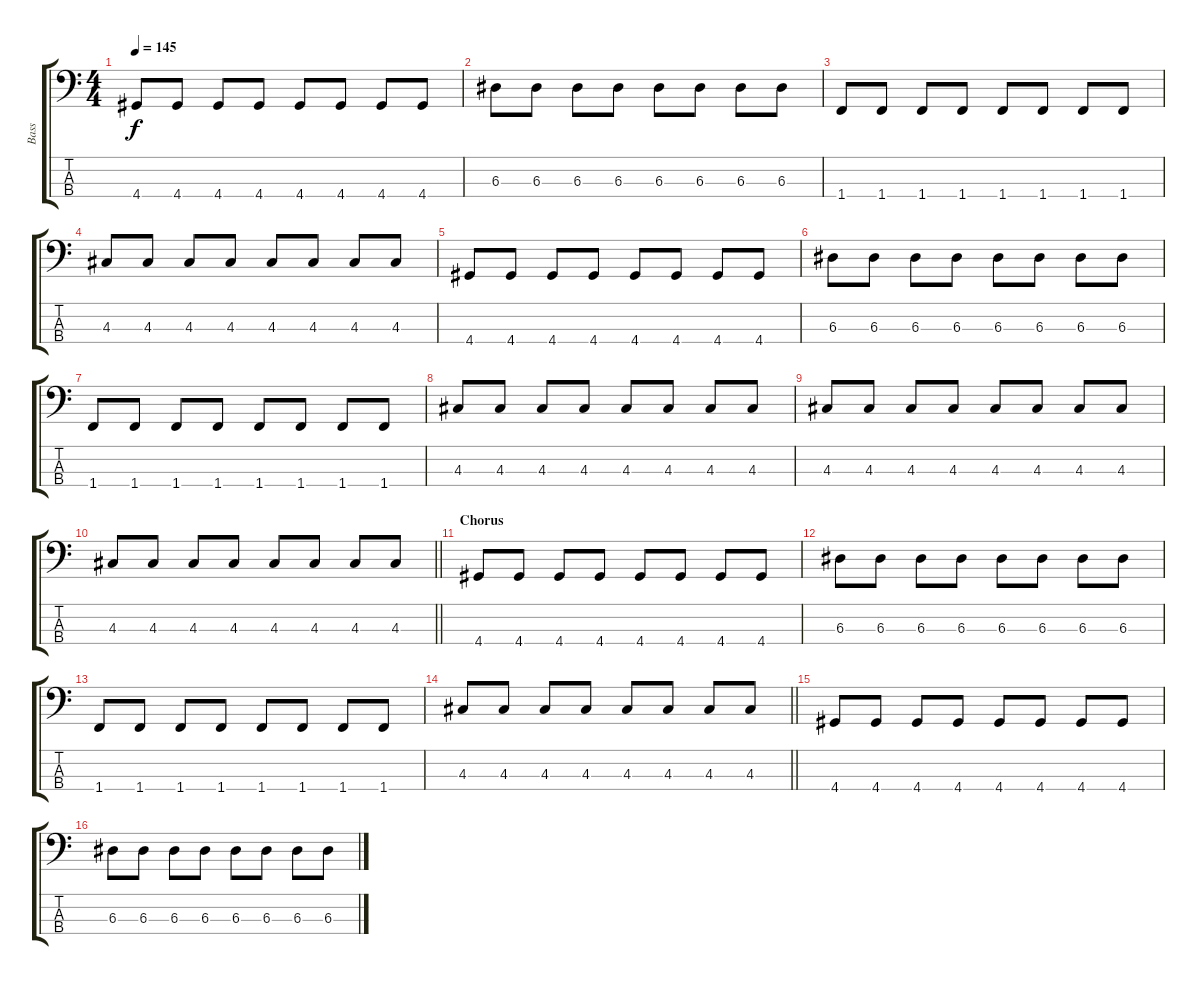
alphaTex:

\track ("Bass" "Bass") {instrument electricbassfinger}
\staff {score tabs}
\tuning (G2 D2 A1 E1) {hide}
\ts (4 4)
\tempo 145
\clef f4
\ks c
4.4.8{dy f} 4.4.8 4.4.8 4.4.8 4.4.8 4.4.8 4.4.8 4.4.8 |
6.3.8 6.3.8 6.3.8 6.3.8 6.3.8 6.3.8 6.3.8 6.3.8 |
1.4.8 1.4.8 1.4.8 1.4.8 1.4.8 1.4.8 1.4.8 1.4.8 |
4.3.8 4.3.8 4.3.8 4.3.8 4.3.8 4.3.8 4.3.8 4.3.8 |
4.4.8 4.4.8 4.4.8 4.4.8 4.4.8 4.4.8 4.4.8 4.4.8 |
6.3.8 6.3.8 6.3.8 6.3.8 6.3.8 6.3.8 6.3.8 6.3.8 |
1.4.8 1.4.8 1.4.8 1.4.8 1.4.8 1.4.8 1.4.8 1.4.8 |
4.3.8 4.3.8 4.3.8 4.3.8 4.3.8 4.3.8 4.3.8 4.3.8 |
4.3.8 4.3.8 4.3.8 4.3.8 4.3.8 4.3.8 4.3.8 4.3.8 |
\barLineRight lightlight
4.3.8 4.3.8 4.3.8 4.3.8 4.3.8 4.3.8 4.3.8 4.3.8 |
\section ("" "Chorus")
4.4.8 4.4.8 4.4.8 4.4.8 4.4.8 4.4.8 4.4.8 4.4.8 |
6.3.8 6.3.8 6.3.8 6.3.8 6.3.8 6.3.8 6.3.8 6.3.8 |
1.4.8 1.4.8 1.4.8 1.4.8 1.4.8 1.4.8 1.4.8 1.4.8 |
\barLineRight lightlight
4.3.8 4.3.8 4.3.8 4.3.8 4.3.8 4.3.8 4.3.8 4.3.8 |
4.4.8 4.4.8 4.4.8 4.4.8 4.4.8 4.4.8 4.4.8 4.4.8 |
6.3.8 6.3.8 6.3.8 6.3.8 6.3.8 6.3.8 6.3.8 6.3.8
